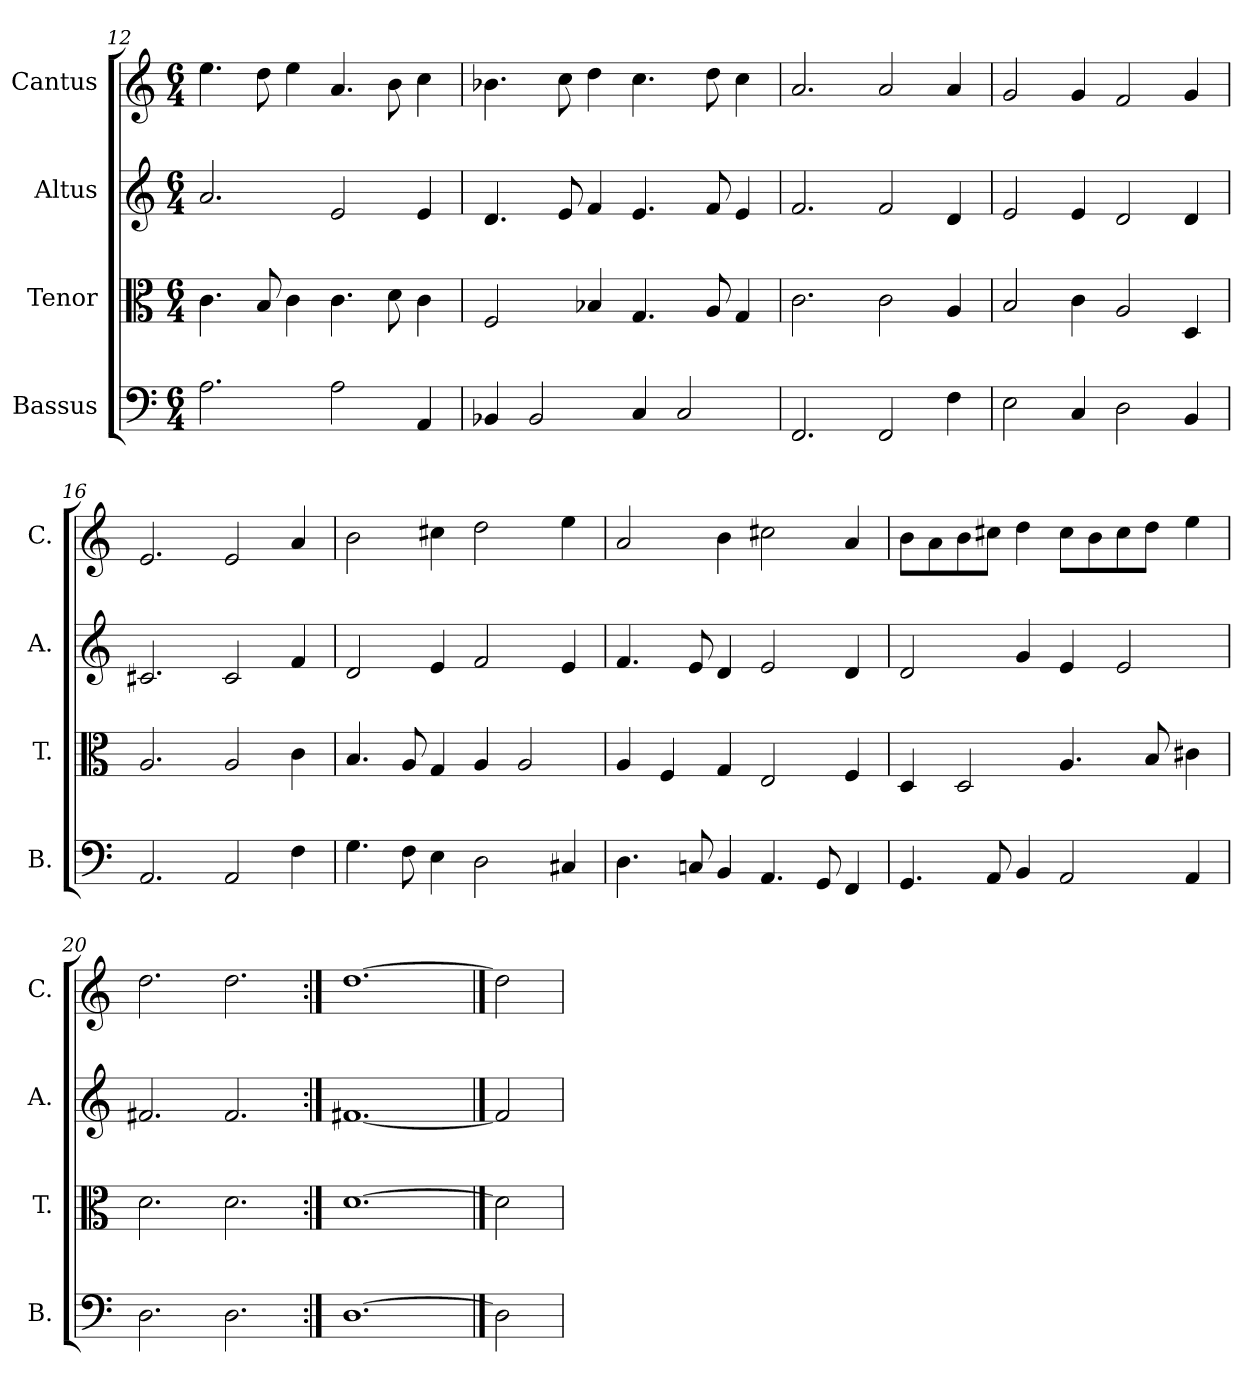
**kern	**kern	**kern	**kern
*part4	*part3	*part2	*part1
*staff4	*staff3	*staff2	*staff1
*I"Bassus	*I"Tenor	*I"Altus	*I"Cantus
*I'B.	*I'T.	*I'A.	*I'C.
*clefF4	*clefC3	*clefG2	*clefG2
*k[]	*k[]	*k[]	*k[]
*M6/4	*M6/4	*M6/4	*M6/4
=12	=12	=12	=12
2.A\	4.c\	2.a/	4.ee\
.	8B/	.	8dd\
.	4c\	.	4ee\
2A\	4.c\	2e/	4.a/
.	8d\	.	8b\
4AA/	4c\	4e/	4cc\
=13	=13	=13	=13
4BB-X/	2F/	4.d/	4.b-X\
2BB-/	.	.	.
.	.	8e/	8cc\
.	4B-X/	4f/	4dd\
4C/	4.G/	4.e/	4.cc\
2C/	.	.	.
.	8A/	8f/	8dd\
.	4G/	4e/	4cc\
=14	=14	=14	=14
2.FF/	2.c\	2.f/	2.a/
2FF/	2c\	2f/	2a/
4F\	4A/	4d/	4a/
=15	=15	=15	=15
2E\	2B/	2e/	2g/
4C/	4c\	4e/	4g/
2D\	2A/	2d/	2f/
4BB/	4D/	4d/	4g/
=16	=16	=16	=16
2.AA/	2.A/	2.c#X/	2.e/
2AA/	2A/	2c#/	2e/
4F\	4c\	4f/	4a/
=17	=17	=17	=17
4.G\	4.B/	2d/	2b\
8F\	8A/	.	.
4E\	4G/	4e/	4cc#X\
2D\	4A/	2f/	2dd\
.	2A/	.	.
4C#X/	.	4e/	4ee\
=18	=18	=18	=18
4.D\	4A/	4.f/	2a/
.	4F/	.	.
8Cn/	.	8e/	.
4BB/	4G/	4d/	4b\
4.AA/	2E/	2e/	2cc#X\
8GG/	.	.	.
4FF/	4F/	4d/	4a/
=19	=19	=19	=19
4.GG/	4D/	2d/	8b\L
.	.	.	8a\
.	2D/	.	8b\
8AA/	.	.	8cc#X\J
4BB/	.	4g/	4dd\
2AA/	4.A/	4e/	8cc#\L
.	.	.	8b\
.	.	2e/	8cc#\
.	8B/	.	8dd\J
4AA/	4c#X\	.	4ee\
=20	=20	=20	=20
2.D\	2.d\	2.f#X/	2.dd\
2.D\	2.d\	2.f#/	2.dd\
=21:|!	=21:|!	=21:|!	=21:|!
[1.D	[1.d	[1.f#X	[1.dd
==22	==22	==22	==22
2D]	2d]	2f#]	2dd]
=	=	=	=
*-	*-	*-	*-
